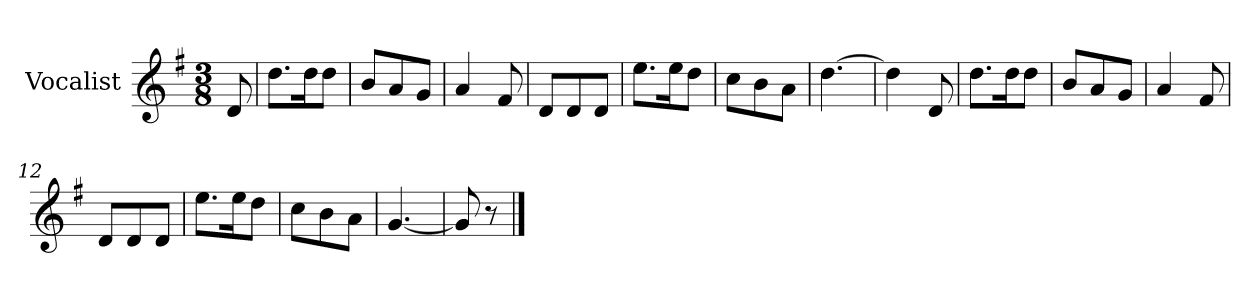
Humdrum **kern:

**kern
*part1
*staff1
*I"Vocalist
*k[f#]
*G:
*M3/8
=
8d
=1
8.ddL
16ddK
8ddJ
=2
8bL
8a
8gJ
=3
4a
8f#
=4
8dL
8d
8dJ
=5
8.eeL
16eeK
8ddJ
=6
8ccL
8b
8aJ
=7
[4.dd
=8
4dd]
8d
=9
8.ddL
16ddK
8ddJ
=10
8bL
8a
8gJ
=11
4a
8f#
=12
8dL
8d
8dJ
=13
8.eeL
16eeK
8ddJ
=14
8ccL
8b
8aJ
=15
[4.g
=16
8g]
8r
==
*-
